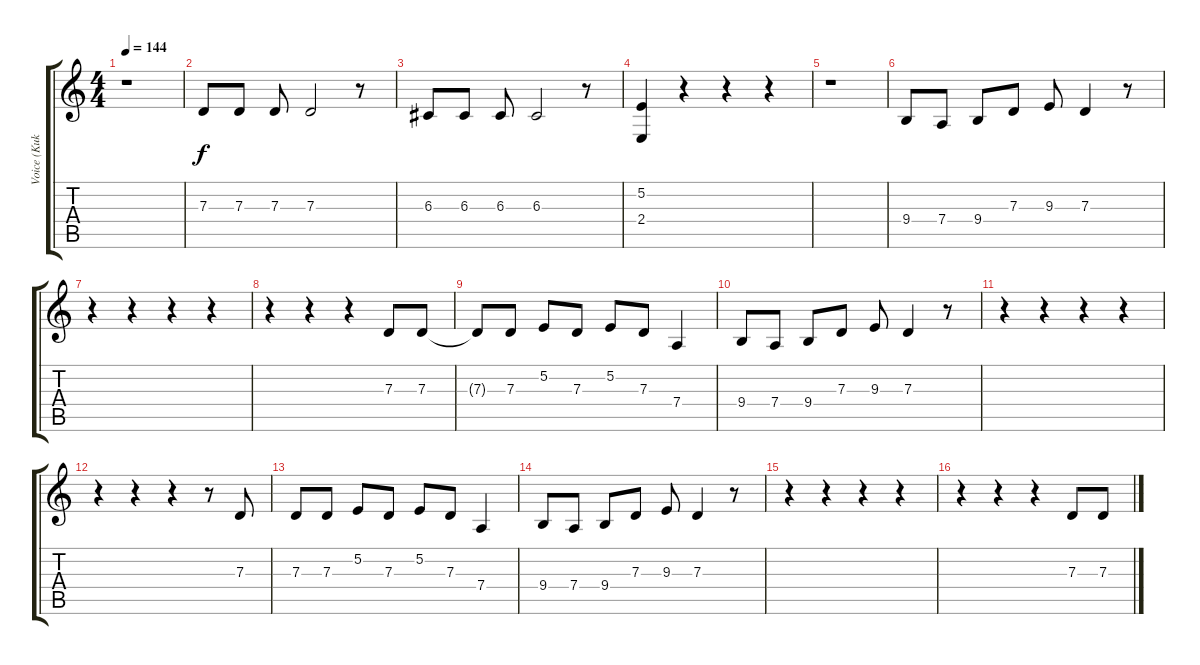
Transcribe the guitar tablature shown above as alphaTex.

\track ("Voice (Kuko)" "Voice (Kuk") {instrument lead8bassandlead}
\staff {score tabs}
\tuning (E4 B3 G3 D3 A2 E2) {hide}
\ts (4 4)
\tempo 144
\clef g2
\ks c
r.1{dy f} |
7.3.8 7.3.8 7.3.8 7.3.2 r.8 |
6.3.8 6.3.8 6.3.8 6.3.2 r.8 |
(5.2 2.4).4 r.4 r.4 r.4 |
r.1 |
9.4.8 7.4.8 9.4.8 7.3.8 9.3.8 7.3.4 r.8 |
r.4 r.4 r.4 r.4 |
r.4 r.4 r.4 7.3.8 7.3.8 |
7.3{t}.8 7.3.8 5.2.8 7.3.8 5.2.8 7.3.8 7.4.4 |
9.4.8 7.4.8 9.4.8 7.3.8 9.3.8 7.3.4 r.8 |
r.4 r.4 r.4 r.4 |
r.4 r.4 r.4 r.8 7.3.8 |
7.3.8 7.3.8 5.2.8 7.3.8 5.2.8 7.3.8 7.4.4 |
9.4.8 7.4.8 9.4.8 7.3.8 9.3.8 7.3.4 r.8 |
r.4 r.4 r.4 r.4 |
r.4 r.4 r.4 7.3.8 7.3.8
